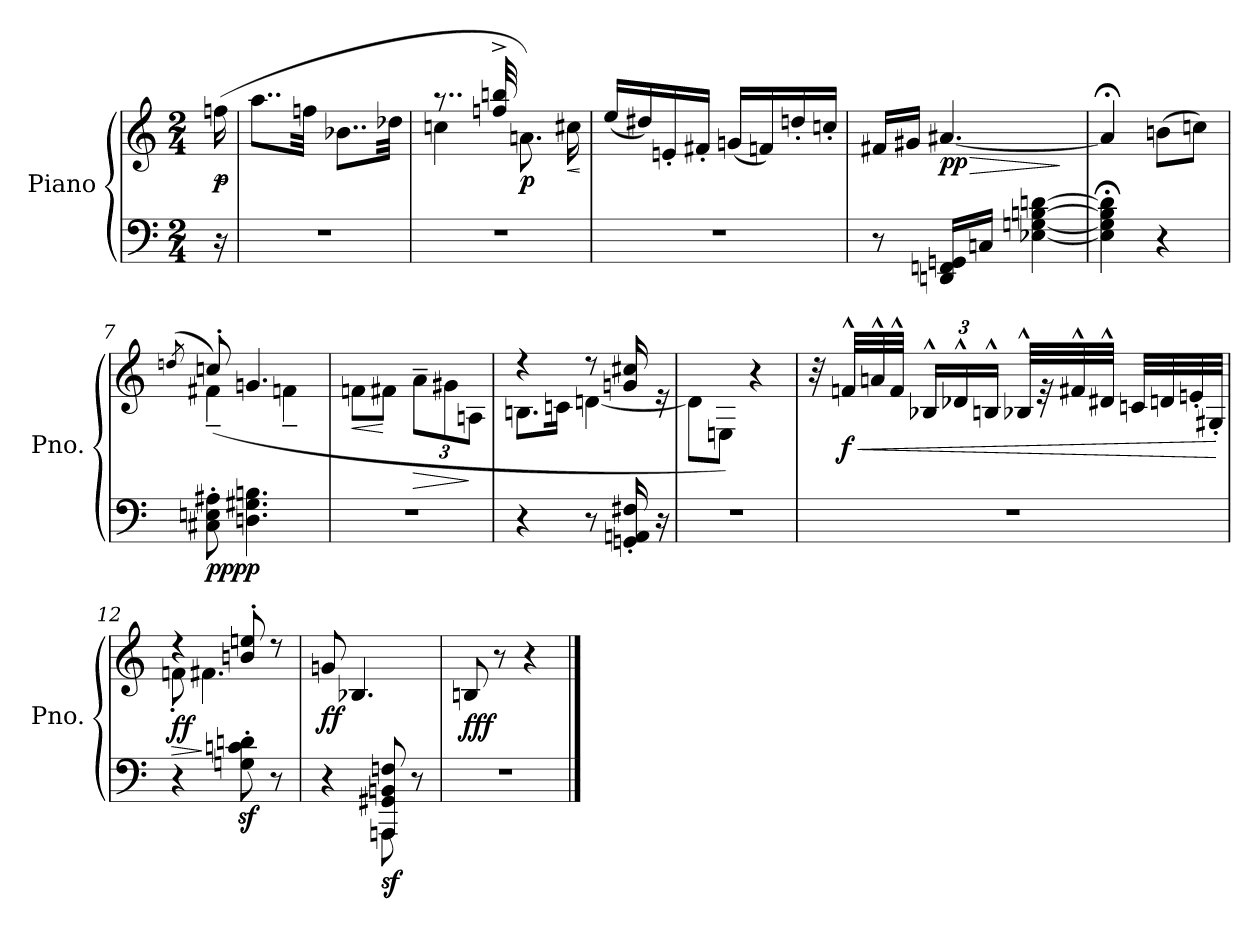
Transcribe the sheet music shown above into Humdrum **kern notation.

**kern	**kern	**dynam
*part1	*part1	*part1
*staff2	*staff1	*staff1/2
*I"Piano	*	*
*I'Pno.	*	*
*clefF4	*clefG2	*
*k[]	*k[]	*
*M2/4	*M2/4	*
*MM80	*MM80	*
=1	=1	=1
!	!	!LO:HP:b
!	!	!LO:DY:n=1:b
16r	(>16ffn\	< p
.	.	[
=2	=2	=2
2r	8..aa\L	.
.	32ffn\Jkk	.
.	8..b-X\L	.
.	32dd-X\Jkk	.
=3	=3	=3
*	*^	*
2r	8..r	4ccn\	.
.	32ffn/^ 32bbn/^	.	.
!	!	!	!LO:DY:b
.	8.an\)	4ryy	p
!	!	!	!LO:HP:b
.	16cc#X\	.	<
*	*v	*v	*
.	.	[
=4	=4	=4
2r	(<16ee/LL	.
.	16dd#X/)	.
.	16en'/	.
.	16f#X'/JJ	.
.	(<16gn/LL	.
.	16fn/)	.
.	16ddn'/	.
.	16ccn'/JJ	.
=5	=5	=5
8r	16f#X/LL	.
.	16g#X/JJ	.
!	!	!LO:HP:b
!	!	!LO:DY:n=1:b
16DDn/ 16FFn/ 16GGn/LL	[4.a#X/	> pp
16Cn/JJ	.	.
[4E-X\ [4Gn\ [4Bn\ [4dn\	.	.
.	.	]
!!LO:LB:g=z
=6	=6	=6
4E-\];< 4G\];< 4B\];< 4d\];<	4a#;</]	.
4r	(>8bn\L	.
.	8ccn\J)	.
=7	=7	=7
.	(<8qddn/	.
*	*^	*
!	!	!	!LO:DY:b=2
!	!	!	!LO:DY:n=1:b
8C#X\' 8En\' 8A#X\'	8ccn'/)	(<4f#X~\	pp pp
4.Dn\ 4.G#X\ 4.Bn\	4.gn/	.	.
.	.	4fn~\	.
=8	=8	=8	=8
!	!	!	!LO:HP:b
*	*v	*v	*
2r	8fn\L	<
.	8f#X\J	[
*	*Xbrackettup	*
!	!	!LO:HP:b
.	12a~\L	>
.	12g#X\	.
.	12An\J	]
=9	=9	=9
*	*^	*
4r	4r	8.Bn\L	.
.	.	16cn\Jk	.
8r	8r	[4dn\	.
16GGn/' 16AAn/' 16F#X/'	16gn/ 16cc#X/	.	.
16r	16re	.	.
*	*v	*v	*
=10	=10	=10
2r	8d\L]	.
.	8En\J)	.
.	4r	.
!!LO:LB:g=z
=11	=11	=11
2r	32r	.
!	!	!LO:HP:b
!	!	!LO:DY:n=1:b
.	32fn^^/LLL	< f
.	32an^^/	.
.	32f^^/JJJ	.
.	24B-X^^/LL	.
.	24d-X^^/	.
.	24Bn^^/JJ	.
.	32B-X^^/LLL	.
.	32r	.
.	32f#X^^/	.
.	32d#X^^/JJJ	.
.	32cn/LLL	.
.	32dn/	.
.	32en'/	.
.	32G#X'/JJJ	.
.	.	[
=12	=12	=12
!	!	!LO:HP:b
*	*^	*
!	!	!	!LO:DY:n=1:b
4r	4r	8fn'\	> ff
.	.	4.f#X\	]
8Gn\z<' 8cn\z<' 8dn\z<'	8bn/' 8een/'	.	.
8r	8r	.	.
*	*v	*v	*
=13	=13	=13
*^	*	*
!	!	!	!LO:DY:b
4r	4ryy	8gn/	ff
.	.	4.B-X/	.
!	!	!	!LO:DY:b=2
8AAA/ 8GG#X/ 8BBn/ 8Fn/	8AAAn\	.	sf
8r	8ryy	.	.
=14	=14	=14	=14
!	!	!	!LO:DY:b
*v	*v	*	*
2r	8Bn/	fff
.	8r	.
.	4r	.
==	==	==
*-	*-	*-
